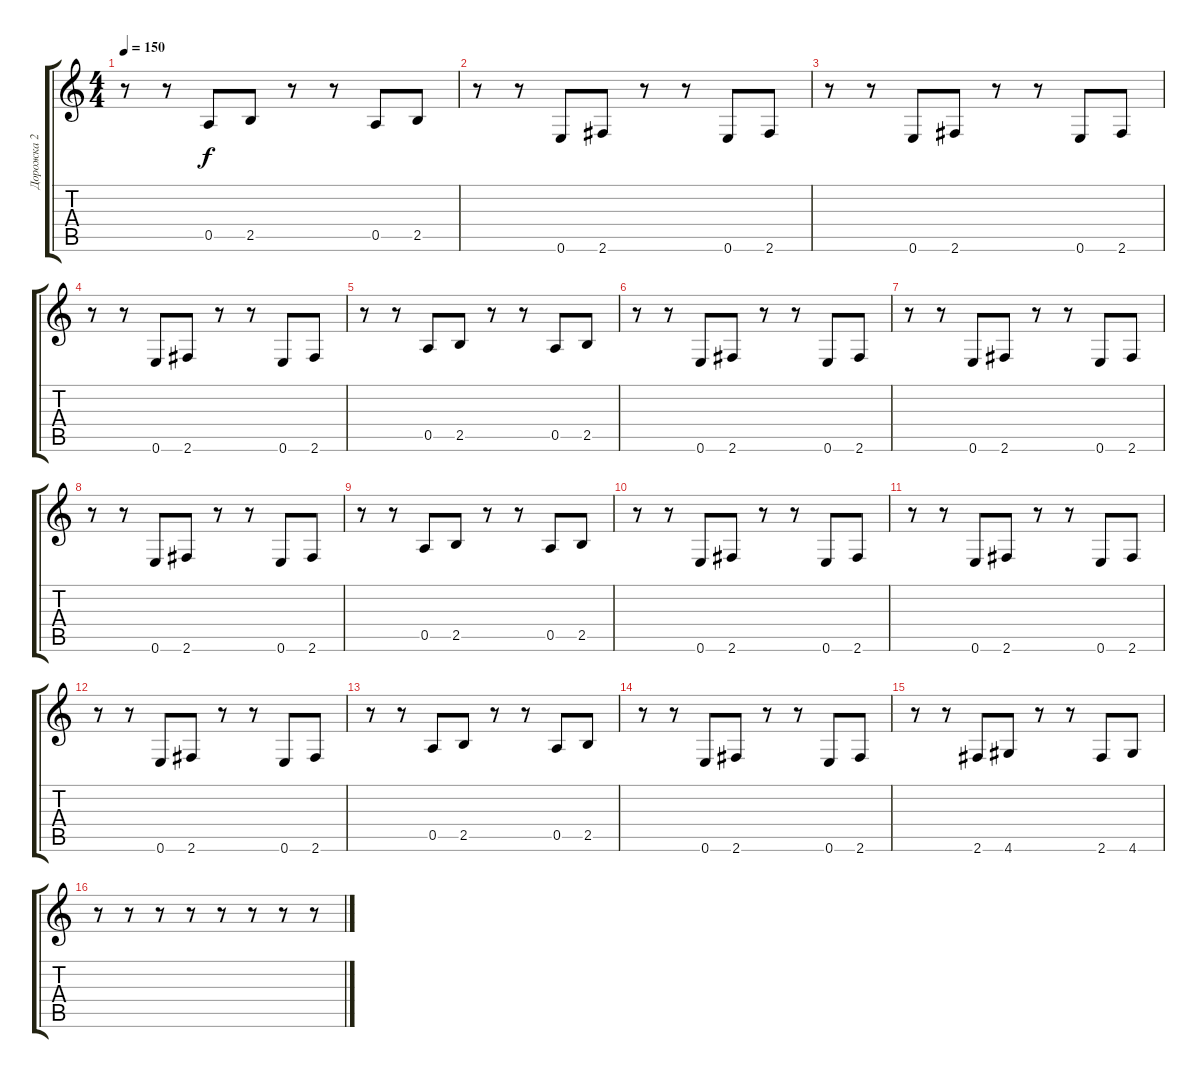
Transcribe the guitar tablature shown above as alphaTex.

\track ("Дорожка 2" "Дорожка 2") {instrument synthbass1}
\staff {score tabs}
\tuning (E4 B3 G3 D3 A2 E2) {hide}
\ts (4 4)
\tempo 150
\clef g2
\ks c
r.8{dy f} r.8 0.5.8 2.5.8 r.8 r.8 0.5.8 2.5.8 |
r.8 r.8 0.6.8 2.6.8 r.8 r.8 0.6.8 2.6.8 |
r.8 r.8 0.6.8 2.6.8 r.8 r.8 0.6.8 2.6.8 |
r.8 r.8 0.6.8 2.6.8 r.8 r.8 0.6.8 2.6.8 |
r.8 r.8 0.5.8 2.5.8 r.8 r.8 0.5.8 2.5.8 |
r.8 r.8 0.6.8 2.6.8 r.8 r.8 0.6.8 2.6.8 |
r.8 r.8 0.6.8 2.6.8 r.8 r.8 0.6.8 2.6.8 |
r.8 r.8 0.6.8 2.6.8 r.8 r.8 0.6.8 2.6.8 |
r.8 r.8 0.5.8 2.5.8 r.8 r.8 0.5.8 2.5.8 |
r.8 r.8 0.6.8 2.6.8 r.8 r.8 0.6.8 2.6.8 |
r.8 r.8 0.6.8 2.6.8 r.8 r.8 0.6.8 2.6.8 |
r.8 r.8 0.6.8 2.6.8 r.8 r.8 0.6.8 2.6.8 |
r.8 r.8 0.5.8 2.5.8 r.8 r.8 0.5.8 2.5.8 |
r.8 r.8 0.6.8 2.6.8 r.8 r.8 0.6.8 2.6.8 |
r.8 r.8 2.6.8 4.6.8 r.8 r.8 2.6.8 4.6.8 |
r.8 r.8 r.8 r.8 r.8 r.8 r.8 r.8
